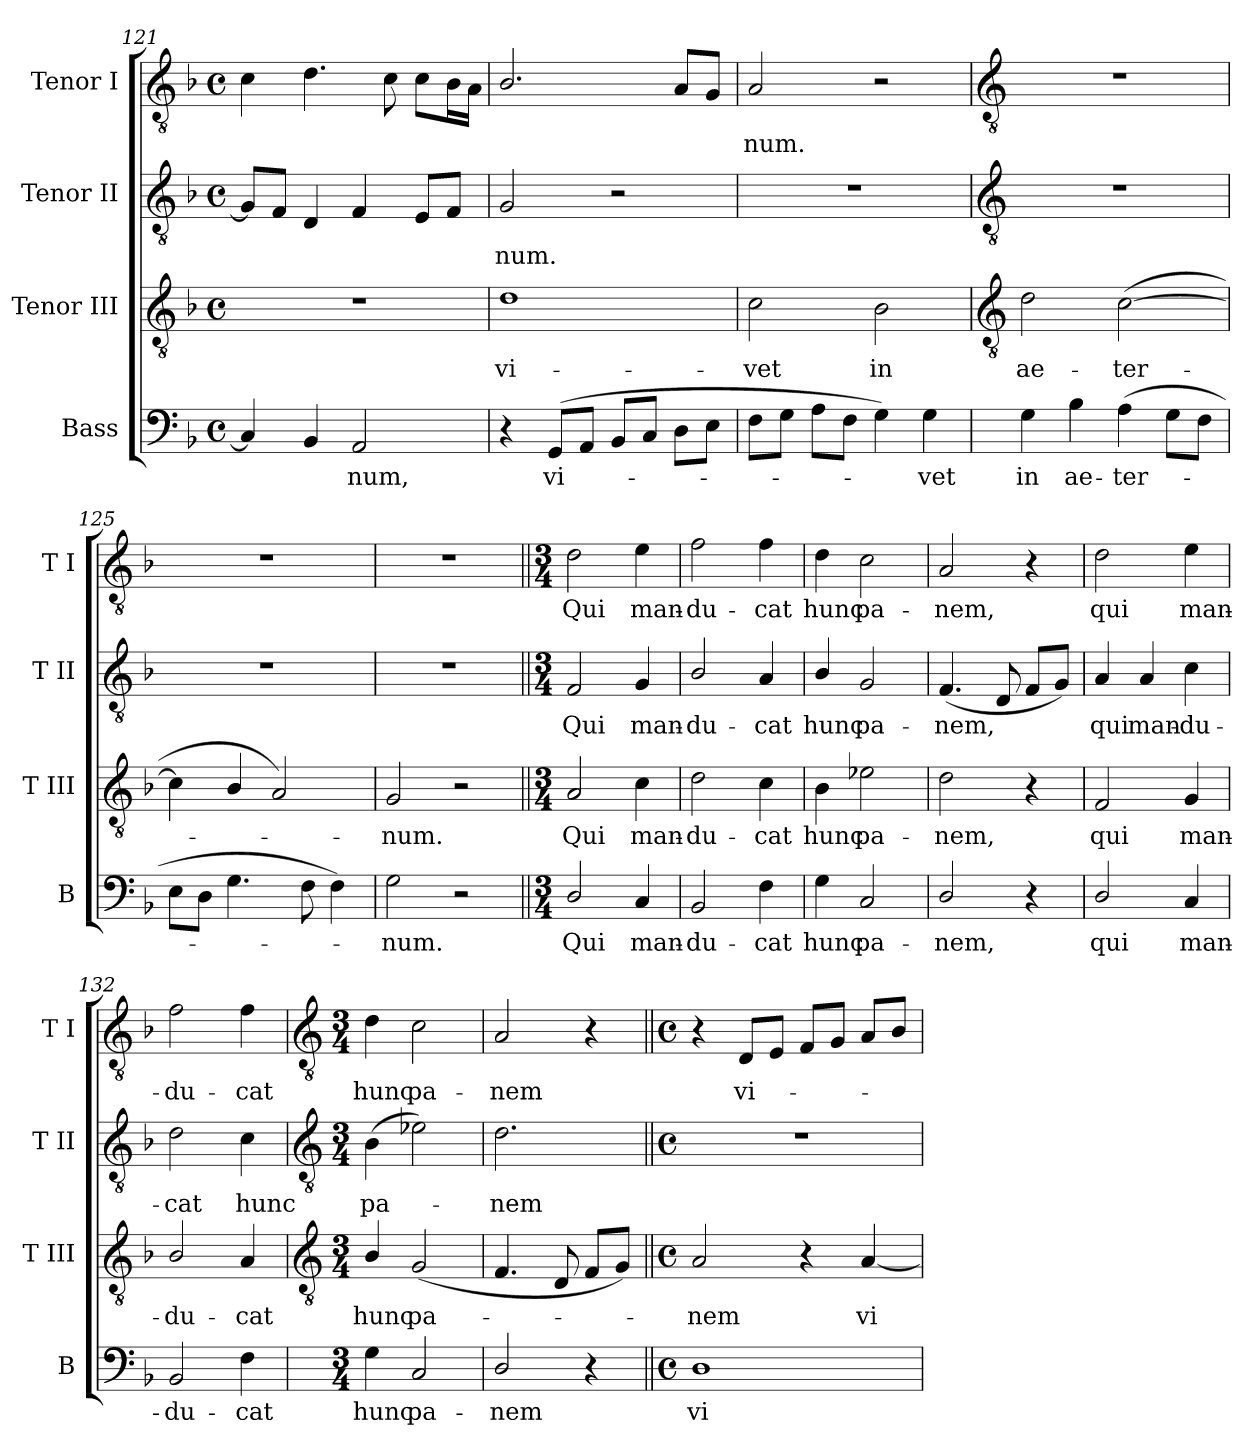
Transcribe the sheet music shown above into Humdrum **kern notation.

**kern	**text	**kern	**text	**kern	**text	**kern	**text
*part4	*part4	*part3	*part3	*part2	*part2	*part1	*part1
*staff4	*staff4	*staff3	*staff3	*staff2	*staff2	*staff1	*staff1
*I"Bass	*	*I"Tenor III	*	*I"Tenor II	*	*I"Tenor I	*
*I'B	*	*I'T III	*	*I'T II	*	*I'T I	*
*clefF4	*	*clefGv2	*	*clefGv2	*	*clefGv2	*
*k[b-]	*	*k[b-]	*	*k[b-]	*	*k[b-]	*
*F:	*	*F:	*	*F:	*	*F:	*
*M4/4	*	*M4/4	*	*M4/4	*	*M4/4	*
*met(c)	*	*met(c)	*	*met(c)	*	*met(c)	*
=121	=121	=121	=121	=121	=121	=121	=121
4C]	.	1r	.	8GL]	.	4c	.
.	.	.	.	8FJ	.	.	.
4BB-	.	.	.	4D	.	4.d	.
!	!LO:LY:b	!	!	!	!	!	!
2AA	num,	.	.	4F	.	.	.
.	.	.	.	.	.	8c	.
.	.	.	.	8EL	.	8cL	.
.	.	.	.	8FJ	.	16B-L	.
.	.	.	.	.	.	16AJJ	.
=122	=122	=122	=122	=122	=122	=122	=122
!	!	!	!LO:LY:b	!	!LO:LY:b	!	!
4r	.	1d	vi-	2G	num.	2.B-/	.
!	!LO:LY:b	!	!	!	!	!	!
(>8GGL	vi-	.	.	.	.	.	.
8AAJ	.	.	.	.	.	.	.
8BB-L	.	.	.	2r	.	.	.
8CJ	.	.	.	.	.	.	.
8DL	.	.	.	.	.	8AL	.
8EJ	.	.	.	.	.	8GJ	.
=123	=123	=123	=123	=123	=123	=123	=123
!	!	!	!LO:LY:b	!	!	!	!LO:LY:b
8FL	.	2c	-vet	1r	.	2A	num.
8GJ	.	.	.	.	.	.	.
8AL	.	.	.	.	.	.	.
8FJ	.	.	.	.	.	.	.
!	!	!	!LO:LY:b	!	!	!	!
4G)	.	2B-	in	.	.	2r	.
!	!LO:LY:b	!	!	!	!	!	!
4G	vet	.	.	.	.	.	.
!!LO:LB:g=z
=124	=124	=124	=124	=124	=124	=124	=124
*	*	*clefGv2	*	*clefGv2	*	*clefGv2	*
!	!LO:LY:b	!	!LO:LY:b	!	!	!	!
4G	in	2d	ae-	1r	.	1r	.
!	!LO:LY:b	!	!	!	!	!	!
4B-	ae-	.	.	.	.	.	.
!	!LO:LY:b	!	!LO:LY:b	!	!	!	!
(>4A	-ter-	(<[2c	-ter-	.	.	.	.
8GL	.	.	.	.	.	.	.
8FJ	.	.	.	.	.	.	.
=125	=125	=125	=125	=125	=125	=125	=125
8EL	.	4c]	.	1r	.	1r	.
8DJ	.	.	.	.	.	.	.
4.G	.	4B-/	.	.	.	.	.
.	.	2A)	.	.	.	.	.
8F	.	.	.	.	.	.	.
4F)	.	.	.	.	.	.	.
=126	=126	=126	=126	=126	=126	=126	=126
!	!LO:LY:b	!	!LO:LY:b	!	!	!	!
2G	num.	2G	num.	1r	.	1r	.
2r	.	2r	.	.	.	.	.
=127||	=127||	=127||	=127||	=127||	=127||	=127||	=127||
*M3/4	*	*M3/4	*	*M3/4	*	*M3/4	*
!	!LO:LY:b	!	!LO:LY:b	!	!LO:LY:b	!	!LO:LY:b
2D/	Qui	2A	Qui	2F	Qui	2d	Qui
!	!LO:LY:b	!	!LO:LY:b	!	!LO:LY:b	!	!LO:LY:b
4C	man-	4c	man-	4G	man-	4e	man-
=128	=128	=128	=128	=128	=128	=128	=128
!	!LO:LY:b	!	!LO:LY:b	!	!LO:LY:b	!	!LO:LY:b
2BB-	-du-	2d	-du-	2B-/	-du-	2f	-du-
!	!LO:LY:b	!	!LO:LY:b	!	!LO:LY:b	!	!LO:LY:b
4F	-cat	4c	-cat	4A	-cat	4f	-cat
=129	=129	=129	=129	=129	=129	=129	=129
!	!LO:LY:b	!	!LO:LY:b	!	!LO:LY:b	!	!LO:LY:b
4G	hunc	4B-	hunc	4B-/	hunc	4d	hunc
!	!LO:LY:b	!	!LO:LY:b	!	!LO:LY:b	!	!LO:LY:b
2C	pa-	2e-X	pa-	2G	pa-	2c	pa-
=130	=130	=130	=130	=130	=130	=130	=130
!	!LO:LY:b	!	!LO:LY:b	!	!LO:LY:b	!	!LO:LY:b
2D/	-nem,	2d	-nem,	(<4.F	-nem,	2A	-nem,
.	.	.	.	8D	.	.	.
4r	.	4r	.	8FL	.	4r	.
.	.	.	.	8GJ)	.	.	.
=131	=131	=131	=131	=131	=131	=131	=131
!	!LO:LY:b	!	!LO:LY:b	!	!LO:LY:b	!	!LO:LY:b
2D/	qui	2F	qui	4A	qui	2d	qui
!	!	!	!	!	!LO:LY:b	!	!
.	.	.	.	4A	man-	.	.
!	!LO:LY:b	!	!LO:LY:b	!	!LO:LY:b	!	!LO:LY:b
4C	man-	4G	man-	4c	-du-	4e	man-
=132	=132	=132	=132	=132	=132	=132	=132
!	!LO:LY:b	!	!LO:LY:b	!	!LO:LY:b	!	!LO:LY:b
2BB-	-du-	2B-/	-du-	2d	-cat	2f	-du-
!	!LO:LY:b	!	!LO:LY:b	!	!LO:LY:b	!	!LO:LY:b
4F	-cat	4A	-cat	4c	hunc	4f	-cat
!!LO:LB:g=z
=133	=133	=133	=133	=133	=133	=133	=133
*	*	*clefGv2	*	*clefGv2	*	*clefGv2	*
*M3/4	*	*M3/4	*	*M3/4	*	*M3/4	*
!	!LO:LY:b	!	!LO:LY:b	!	!LO:LY:b	!	!LO:LY:b
4G	hunc	4B-/	hunc	(>4B-	pa-	4d	hunc
!	!LO:LY:b	!	!LO:LY:b	!	!	!	!LO:LY:b
2C	pa-	(<2G	pa-	2e-X)	.	2c	pa-
=134	=134	=134	=134	=134	=134	=134	=134
!	!LO:LY:b	!	!	!	!LO:LY:b	!	!LO:LY:b
2D/	-nem	4.F	.	2.d	nem	2A	-nem
.	.	8D	.	.	.	.	.
4r	.	8FL	.	.	.	4r	.
.	.	8GJ)	.	.	.	.	.
=135||	=135||	=135||	=135||	=135||	=135||	=135||	=135||
*M4/4	*	*M4/4	*	*M4/4	*	*M4/4	*
*met(c)	*	*met(c)	*	*met(c)	*	*met(c)	*
!	!LO:LY:b	!	!LO:LY:b	!	!	!	!
1D	vi-	2A	nem	1r	.	4r	.
!	!	!	!	!	!	!	!LO:LY:b
.	.	.	.	.	.	8DL	vi-
.	.	.	.	.	.	8EJ	.
.	.	4r	.	.	.	8FL	.
.	.	.	.	.	.	8GJ	.
!	!	!	!LO:LY:b	!	!	!	!
.	.	[4A	vi-	.	.	8AL	.
.	.	.	.	.	.	8B-J	.
=	=	=	=	=	=	=	=
*-	*-	*-	*-	*-	*-	*-	*-
